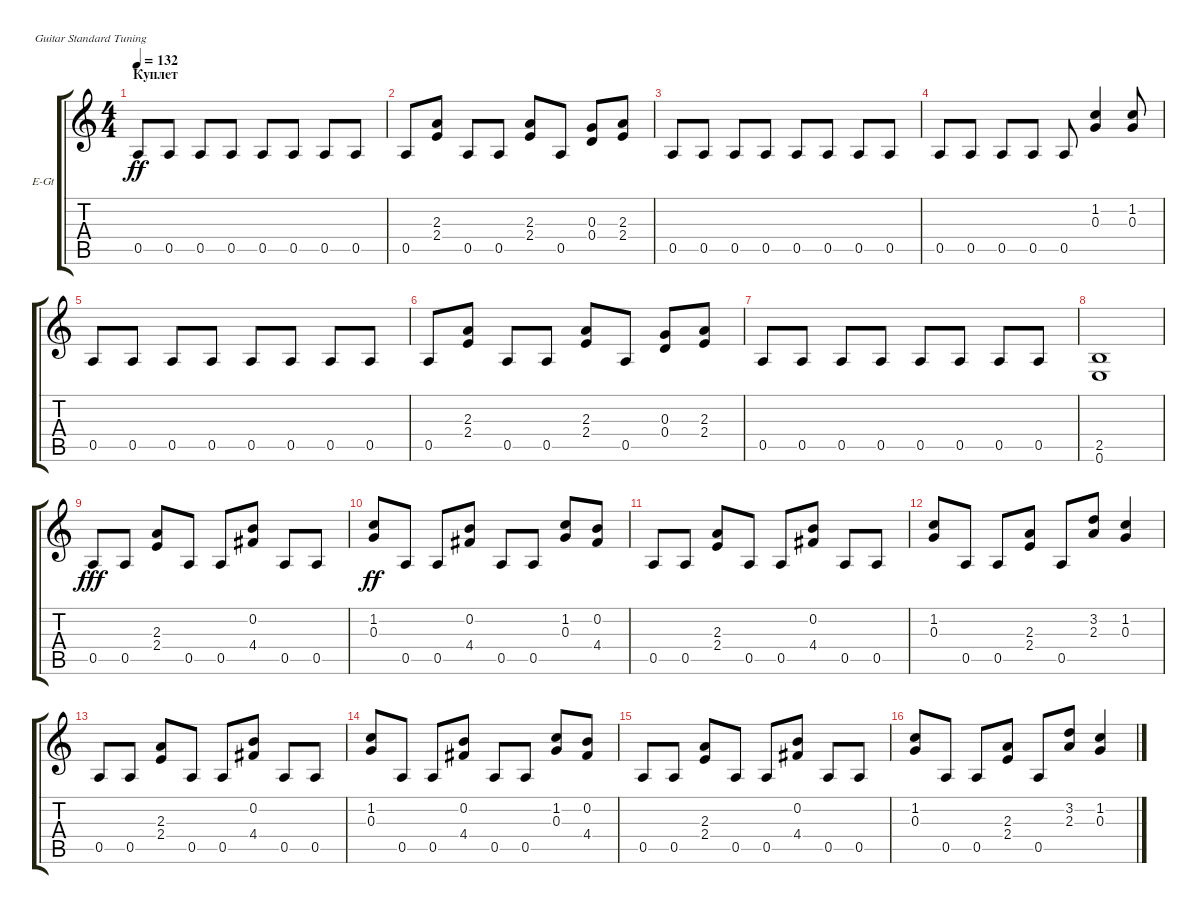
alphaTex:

\bracketExtendMode groupsimilarinstruments
\firstSystemTrackNameOrientation horizontal
\otherSystemsTrackNameOrientation horizontal
\track ("Владимир Холстинин" "E-Gt") {instrument overdrivenguitar}
\staff {score tabs}
\tuning (E4 B3 G3 D3 A2 E2)
\ts (4 4)
\section ("" "Куплет")
\tempo 132
\clef g2
\scale
0.333333
\ks c
0.5.8{dy ff} 0.5.8 0.5.8 0.5.8 0.5.8 0.5.8 0.5.8 0.5.8 |
\scale
0.333333 0.5.8 (2.3 2.4).8 0.5.8 0.5.8 (2.3 2.4).8 0.5.8 (0.3 0.4).8 (2.3 2.4).8 |
\scale
0.333333 0.5.8 0.5.8 0.5.8 0.5.8 0.5.8 0.5.8 0.5.8 0.5.8 |
\scale
0.333333 0.5.8 0.5.8 0.5.8 0.5.8 0.5.8 (1.2 0.3).4 (1.2 0.3).8 |
\scale
0.333333 0.5.8 0.5.8 0.5.8 0.5.8 0.5.8 0.5.8 0.5.8 0.5.8 |
\scale
0.333333 0.5.8 (2.3 2.4).8 0.5.8 0.5.8 (2.3 2.4).8 0.5.8 (0.3 0.4).8 (2.3 2.4).8 |
\scale
0.333333 0.5.8 0.5.8 0.5.8 0.5.8 0.5.8 0.5.8 0.5.8 0.5.8 |
\scale
0.333333 (2.5 0.6).1 |
\scale
0.333333 0.5.8{dy fff} 0.5.8 (2.3 2.4).8 0.5.8 0.5.8 (0.2 4.4).8 0.5.8 0.5.8 |
\scale
0.333333 (1.2 0.3).8{dy ff} 0.5.8 0.5.8 (0.2 4.4).8 0.5.8 0.5.8 (1.2 0.3).8 (0.2 4.4).8 |
\scale
0.333333 0.5.8 0.5.8 (2.3 2.4).8 0.5.8 0.5.8 (0.2 4.4).8 0.5.8 0.5.8 |
\scale
0.333333 (1.2 0.3).8 0.5.8 0.5.8 (2.3 2.4).8 0.5.8 (3.2 2.3).8 (1.2 0.3).4 |
\scale
0.333333 0.5.8 0.5.8 (2.3 2.4).8 0.5.8 0.5.8 (0.2 4.4).8 0.5.8 0.5.8 |
\scale
0.333333 (1.2 0.3).8 0.5.8 0.5.8 (0.2 4.4).8 0.5.8 0.5.8 (1.2 0.3).8 (0.2 4.4).8 |
\scale
0.333333 0.5.8 0.5.8 (2.3 2.4).8 0.5.8 0.5.8 (0.2 4.4).8 0.5.8 0.5.8 |
\scale
0.333333 (1.2 0.3).8 0.5.8 0.5.8 (2.3 2.4).8 0.5.8 (3.2 2.3).8 (1.2 0.3).4
